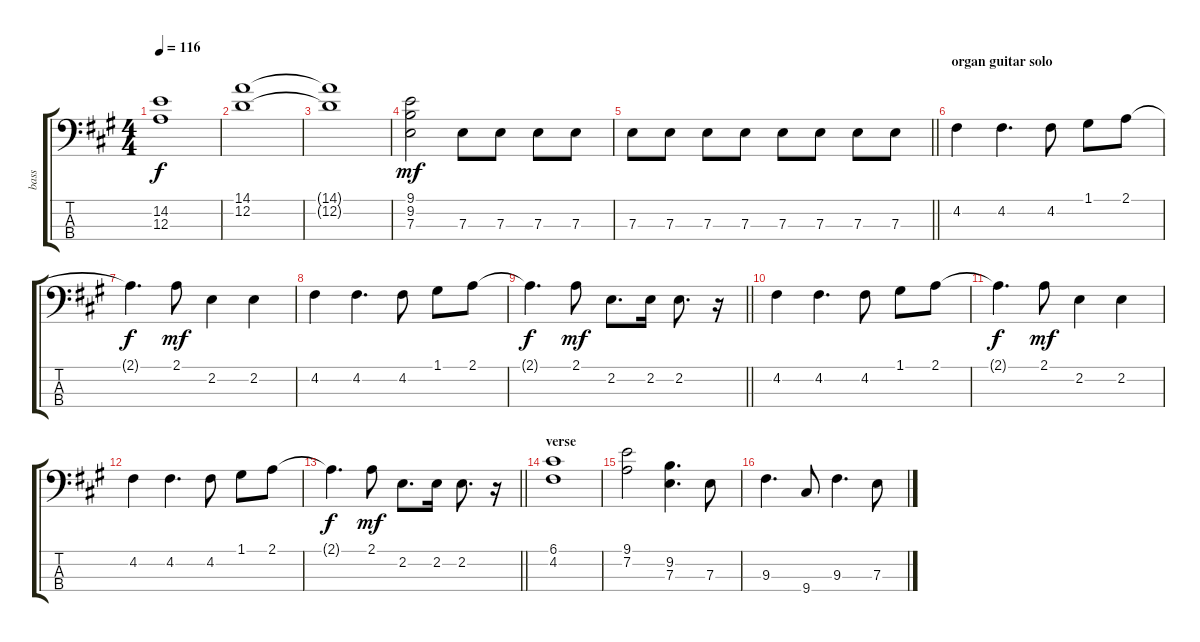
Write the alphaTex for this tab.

\track ("bass" "bass") {instrument electricbassfinger}
\staff {score tabs}
\tuning (G2 D2 A1 E1) {hide}
\ts (4 4)
\tempo 116
\clef f4
\ks a
(14.2{t} 12.3{t}).1{dy f} |
(14.1 12.2).1 |
(14.1{t} 12.2{t}).1 |
(9.1 9.2 7.3).2{dy mf} 7.3.8 7.3.8 7.3.8 7.3.8 |
\barLineRight lightlight
7.3.8 7.3.8 7.3.8 7.3.8 7.3.8 7.3.8 7.3.8 7.3.8 |
\section ("" "organ guitar solo")
4.2.4 4.2.4{d} 4.2.8 1.1.8 2.1.8 |
2.1{t}.4{d dy f} 2.1.8{dy mf} 2.2.4 2.2.4 |
4.2.4 4.2.4{d} 4.2.8 1.1.8 2.1.8 |
\barLineRight lightlight
2.1{t}.4{d dy f} 2.1.8{dy mf} 2.2.8{d} 2.2.16 2.2.8{d} r.16 |
4.2.4 4.2.4{d} 4.2.8 1.1.8 2.1.8 |
2.1{t}.4{d dy f} 2.1.8{dy mf} 2.2.4 2.2.4 |
4.2.4 4.2.4{d} 4.2.8 1.1.8 2.1.8 |
\barLineRight lightlight
2.1{t}.4{d dy f} 2.1.8{dy mf} 2.2.8{d} 2.2.16 2.2.8{d} r.16 |
\section ("" "verse")
(6.1 4.2).1 |
(9.1 7.2).2 (9.2 7.3).4{d} 7.3.8 |
9.3.4{d} 9.4.8 9.3.4{d} 7.3.8
